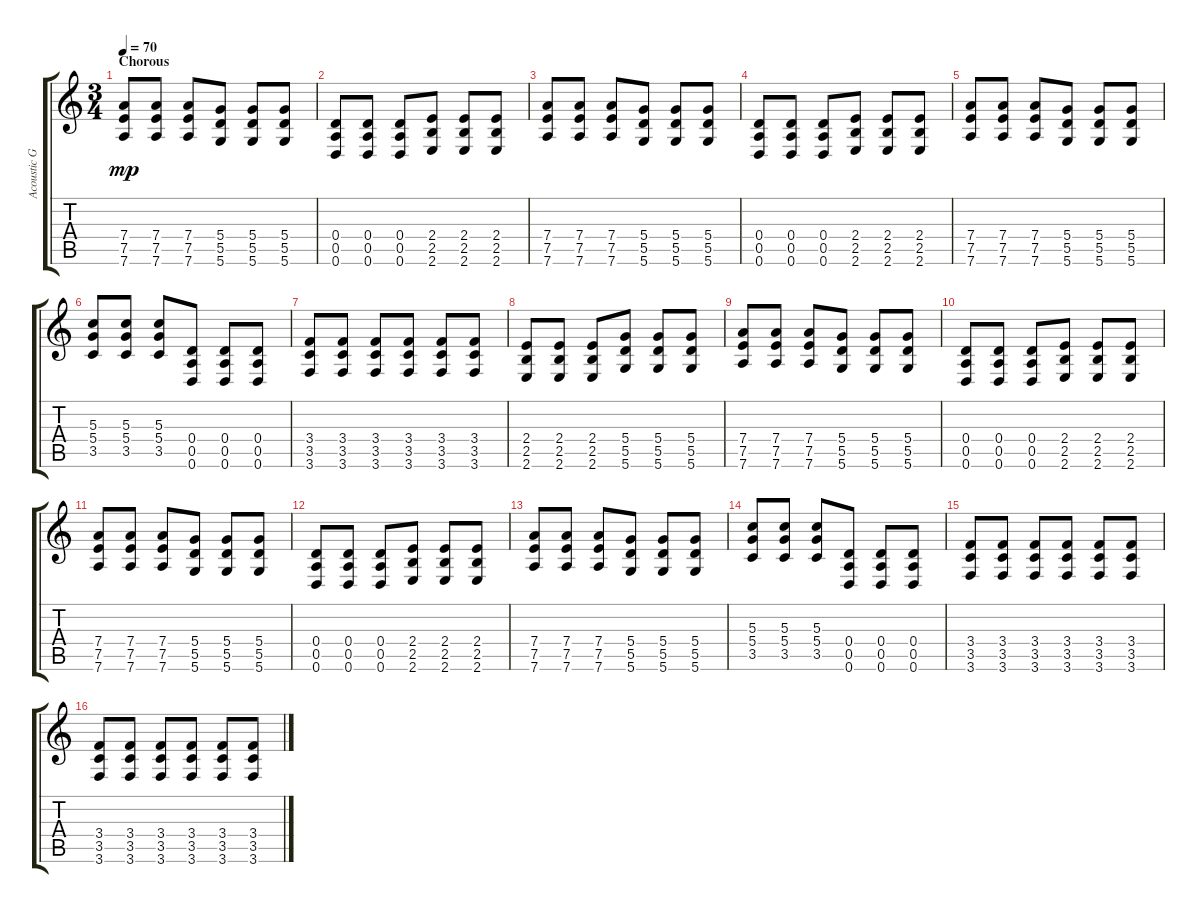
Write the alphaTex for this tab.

\track ("Acoustic Guitar (Mike)" "Acoustic G") {instrument acousticguitarsteel}
\staff {score tabs}
\tuning (E4 B3 G3 D3 A2 D2) {hide}
\ts (3 4)
\section ("" "Chorous")
\tempo 70
\clef g2
\ks c
(7.4 7.5 7.6).8{dy mp} (7.4 7.5 7.6).8 (7.4 7.5 7.6).8 (5.4 5.5 5.6).8 (5.4 5.5 5.6).8 (5.4 5.5 5.6).8 |
(0.4 0.5 0.6).8 (0.4 0.5 0.6).8 (0.4 0.5 0.6).8 (2.4 2.5 2.6).8 (2.4 2.5 2.6).8 (2.4 2.5 2.6).8 |
(7.4 7.5 7.6).8 (7.4 7.5 7.6).8 (7.4 7.5 7.6).8 (5.4 5.5 5.6).8 (5.4 5.5 5.6).8 (5.4 5.5 5.6).8 |
(0.4 0.5 0.6).8 (0.4 0.5 0.6).8 (0.4 0.5 0.6).8 (2.4 2.5 2.6).8 (2.4 2.5 2.6).8 (2.4 2.5 2.6).8 |
(7.4 7.5 7.6).8 (7.4 7.5 7.6).8 (7.4 7.5 7.6).8 (5.4 5.5 5.6).8 (5.4 5.5 5.6).8 (5.4 5.5 5.6).8 |
(5.3 5.4 3.5).8 (5.3 5.4 3.5).8 (5.3 5.4 3.5).8 (0.4 0.5 0.6).8 (0.4 0.5 0.6).8 (0.4 0.5 0.6).8 |
(3.4 3.5 3.6).8 (3.4 3.5 3.6).8 (3.4 3.5 3.6).8 (3.4 3.5 3.6).8 (3.4 3.5 3.6).8 (3.4 3.5 3.6).8 |
(2.4 2.5 2.6).8 (2.4 2.5 2.6).8 (2.4 2.5 2.6).8 (5.4 5.5 5.6).8 (5.4 5.5 5.6).8 (5.4 5.5 5.6).8 |
(7.4 7.5 7.6).8 (7.4 7.5 7.6).8 (7.4 7.5 7.6).8 (5.4 5.5 5.6).8 (5.4 5.5 5.6).8 (5.4 5.5 5.6).8 |
(0.4 0.5 0.6).8 (0.4 0.5 0.6).8 (0.4 0.5 0.6).8 (2.4 2.5 2.6).8 (2.4 2.5 2.6).8 (2.4 2.5 2.6).8 |
(7.4 7.5 7.6).8 (7.4 7.5 7.6).8 (7.4 7.5 7.6).8 (5.4 5.5 5.6).8 (5.4 5.5 5.6).8 (5.4 5.5 5.6).8 |
(0.4 0.5 0.6).8 (0.4 0.5 0.6).8 (0.4 0.5 0.6).8 (2.4 2.5 2.6).8 (2.4 2.5 2.6).8 (2.4 2.5 2.6).8 |
(7.4 7.5 7.6).8 (7.4 7.5 7.6).8 (7.4 7.5 7.6).8 (5.4 5.5 5.6).8 (5.4 5.5 5.6).8 (5.4 5.5 5.6).8 |
(5.3 5.4 3.5).8 (5.3 5.4 3.5).8 (5.3 5.4 3.5).8 (0.4 0.5 0.6).8 (0.4 0.5 0.6).8 (0.4 0.5 0.6).8 |
(3.4 3.5 3.6).8 (3.4 3.5 3.6).8 (3.4 3.5 3.6).8 (3.4 3.5 3.6).8 (3.4 3.5 3.6).8 (3.4 3.5 3.6).8 |
(3.4 3.5 3.6).8 (3.4 3.5 3.6).8 (3.4 3.5 3.6).8 (3.4 3.5 3.6).8 (3.4 3.5 3.6).8 (3.4 3.5 3.6).8
